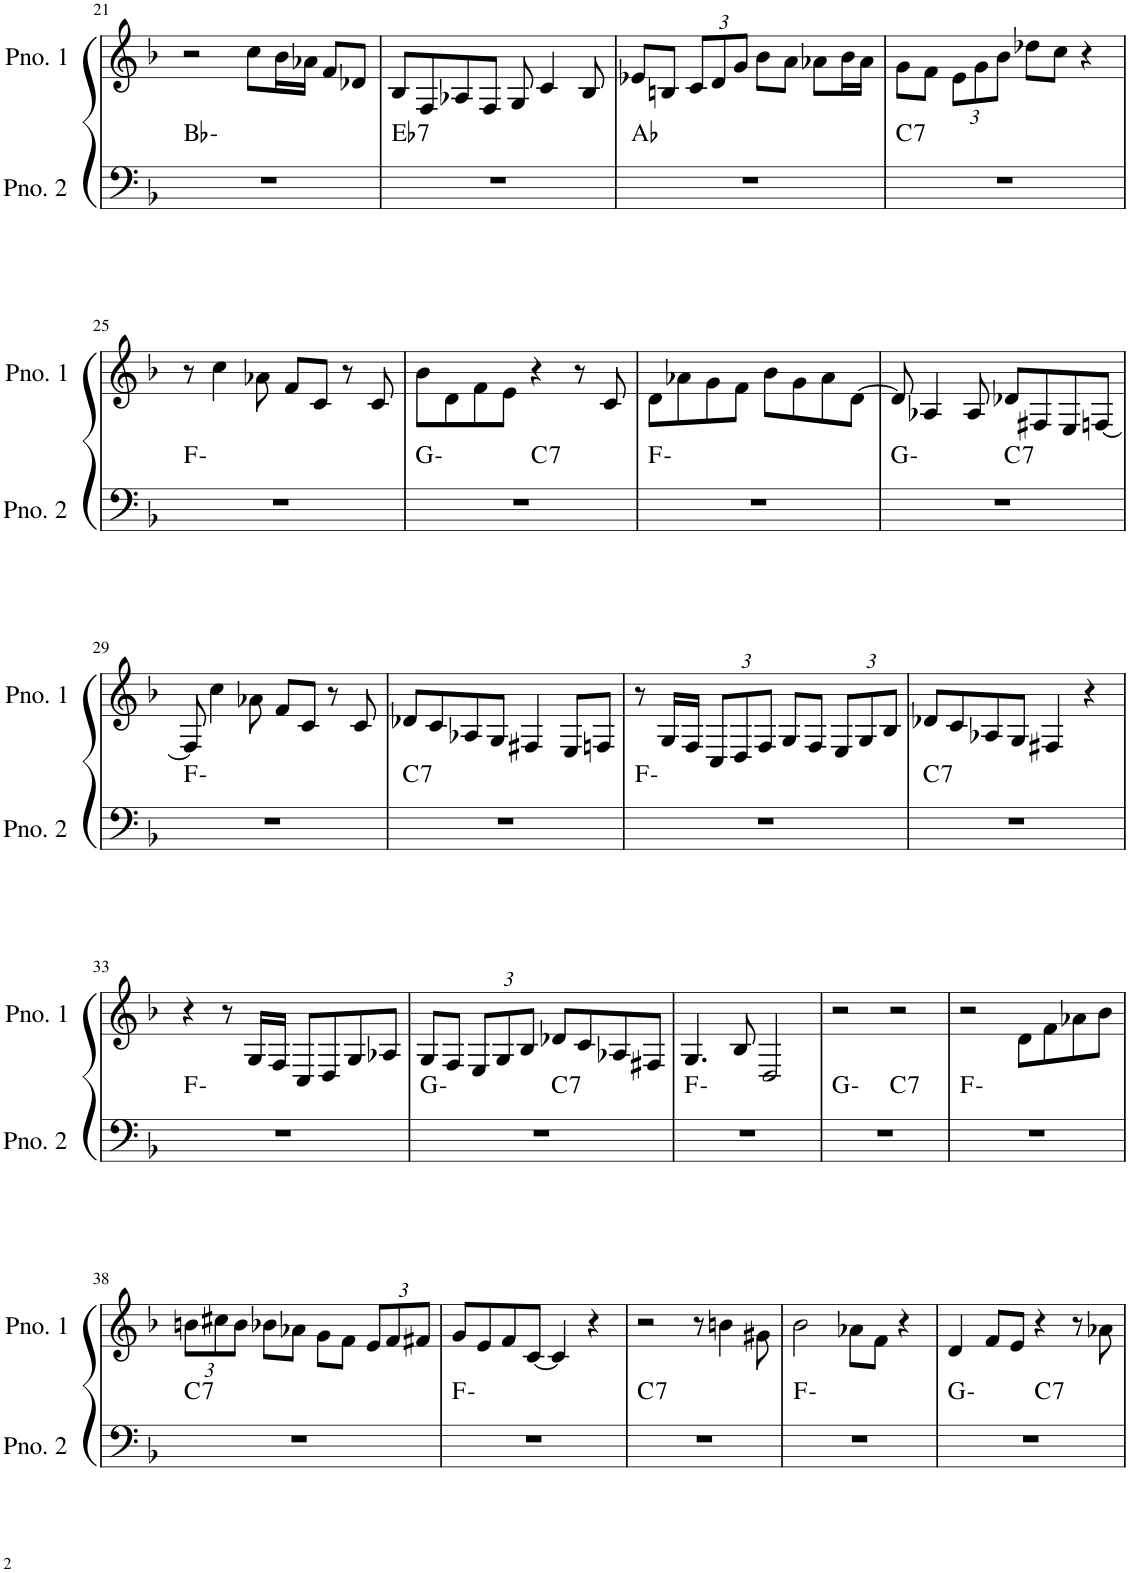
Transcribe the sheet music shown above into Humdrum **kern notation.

**kern	**harte	**kern
*part2	*part2	*part1
*staff2	*	*staff1
*I"ピアノ 2	*	*I"ピアノ 1
!!LO:PB:g=z
*clefF4	*	*clefG2
*k[b-]	*	*k[b-]
*M4/4	*	*M4/4
=21	=21	=21
1r	Bb:min	2r
.	.	8cc\L
.	.	16b-\L
.	.	16a-X\JJ
.	.	8f/L
.	.	8d-X/J
=22	=22	=22
!	!LO:H:kt=7	!
1r	Eb:7	8B-/L
.	.	8F/
.	.	8A-X/
.	.	8F/J
.	.	8G/
.	.	4c/
.	.	8B-/
=23	=23	=23
1r	Ab:maj	8e-X/L
.	.	8Bn/J
*	*	*Xbrackettup
.	.	12c/L
.	.	12d/
.	.	12g/J
.	.	8b-\L
.	.	8a\J
.	.	8a-X\L
.	.	16b-\L
.	.	16a-\JJ
=24	=24	=24
!	!LO:H:kt=7	!
1r	C:7	8g\L
.	.	8f\J
.	.	12e\L
.	.	12g\
.	.	12b-\J
.	.	8dd-X\L
.	.	8cc\J
.	.	4r
!!LO:LB:g=z
=25	=25	=25
1r	F:min	8r
.	.	4cc\
.	.	8a-X\
.	.	8f/L
.	.	8c/J
.	.	8r
.	.	8c/
=26	=26	=26
*^	*	*
1r	2ryy	G:min	8b-\L
.	.	.	8d\
.	.	.	8f\
.	.	.	8e\J
!	!	!LO:H:kt=7	!
.	2ryy	C:7	4r
.	.	.	8r
.	.	.	8c/
*v	*v	*	*
=27	=27	=27
1r	F:min	8d\L
.	.	8a-X\
.	.	8g\
.	.	8f\J
.	.	8b-\L
.	.	8g\
.	.	8a-\
.	.	[8d\J
=28	=28	=28
*^	*	*
1r	2ryy	G:min	8d/]
.	.	.	4A-X/
.	.	.	8A-/
!	!	!LO:H:kt=7	!
.	2ryy	C:7	8d-X/L
.	.	.	8F#X/
.	.	.	8E/
.	.	.	[8Fn/J
*v	*v	*	*
!!LO:LB:g=z
=29	=29	=29
1r	F:min	8F/]
.	.	4cc\
.	.	8a-X\
.	.	8f/L
.	.	8c/J
.	.	8r
.	.	8c/
=30	=30	=30
!	!LO:H:kt=7	!
1r	C:7	8d-X/L
.	.	8c/
.	.	8A-X/
.	.	8G/J
.	.	4F#X/
.	.	8E/L
.	.	8Fn/J
=31	=31	=31
1r	F:min	8r
.	.	16G/LL
.	.	16F/JJ
.	.	12C/L
.	.	12D/
.	.	12F/J
.	.	8G/L
.	.	8F/J
.	.	12E/L
.	.	12G/
.	.	12B-/J
=32	=32	=32
!	!LO:H:kt=7	!
1r	C:7	8d-X/L
.	.	8c/
.	.	8A-X/
.	.	8G/J
.	.	4F#X/
.	.	4r
!!LO:LB:g=z
=33	=33	=33
1r	F:min	4r
.	.	8r
.	.	16G/LL
.	.	16F/JJ
.	.	8C/L
.	.	8D/
.	.	8G/
.	.	8A-X/J
=34	=34	=34
*^	*	*
1r	2ryy	G:min	8G/L
.	.	.	8F/J
.	.	.	12E/L
.	.	.	12G/
.	.	.	12B-/J
!	!	!LO:H:kt=7	!
.	2ryy	C:7	8d-X/L
.	.	.	8c/
.	.	.	8A-X/
.	.	.	8F#X/J
*v	*v	*	*
=35	=35	=35
1r	F:min	4.G/
.	.	8B-/
.	.	2D/
=36	=36	=36
*^	*	*
1r	2ryy	G:min	2r
!	!	!LO:H:kt=7	!
.	2ryy	C:7	2r
*v	*v	*	*
=37	=37	=37
1r	F:min	2r
.	.	8d\L
.	.	8f\
.	.	8a-X\
.	.	8b-\J
!!LO:LB:g=z
=38	=38	=38
!	!LO:H:kt=7	!
1r	C:7	12bn\L
.	.	12cc#X\
.	.	12b\J
.	.	8b-X\L
.	.	8a-X\J
.	.	8g\L
.	.	8f\J
.	.	12e/L
.	.	12f/
.	.	12f#X/J
=39	=39	=39
1r	F:min	8g/L
.	.	8e/
.	.	8f/
.	.	[8c/J
.	.	4c/]
.	.	4r
=40	=40	=40
!	!LO:H:kt=7	!
1r	C:7	2r
.	.	8r
.	.	4bn\
.	.	8g#X\
=41	=41	=41
1r	F:min	2b-\
.	.	8a-X\L
.	.	8f\J
.	.	4r
=42	=42	=42
*^	*	*
1r	2ryy	G:min	4d/
.	.	.	8f/L
.	.	.	8e/J
!	!	!LO:H:kt=7	!
.	2ryy	C:7	4r
.	.	.	8r
.	.	.	8a-X\
*v	*v	*	*
=	=	=
*-	*-	*-
